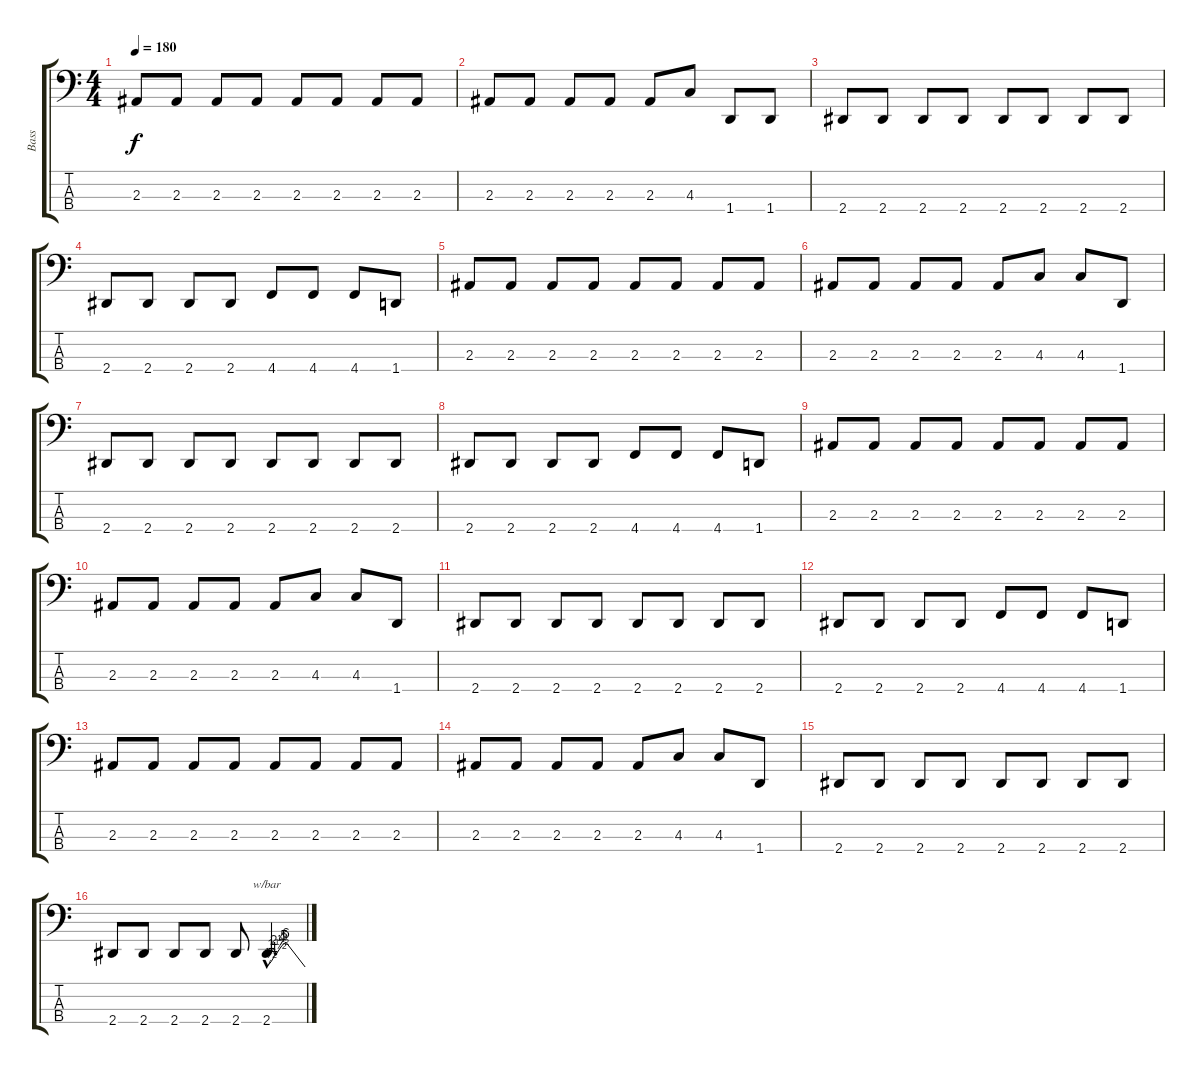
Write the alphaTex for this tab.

\track ("Bass" "Bass") {instrument electricbassfinger}
\staff {score tabs}
\tuning (Gb2 Db2 Ab1 Db1) {hide}
\ts (4 4)
\tempo 180
\clef f4
\ks c
2.3.8{dy f} 2.3.8 2.3.8 2.3.8 2.3.8 2.3.8 2.3.8 2.3.8 |
2.3.8 2.3.8 2.3.8 2.3.8 2.3.8 4.3.8 1.4.8 1.4.8 |
2.4.8 2.4.8 2.4.8 2.4.8 2.4.8 2.4.8 2.4.8 2.4.8 |
2.4.8 2.4.8 2.4.8 2.4.8 4.4.8 4.4.8 4.4.8 1.4.8 |
2.3.8 2.3.8 2.3.8 2.3.8 2.3.8 2.3.8 2.3.8 2.3.8 |
2.3.8 2.3.8 2.3.8 2.3.8 2.3.8 4.3.8 4.3.8 1.4.8 |
2.4.8 2.4.8 2.4.8 2.4.8 2.4.8 2.4.8 2.4.8 2.4.8 |
2.4.8 2.4.8 2.4.8 2.4.8 4.4.8 4.4.8 4.4.8 1.4.8 |
2.3.8 2.3.8 2.3.8 2.3.8 2.3.8 2.3.8 2.3.8 2.3.8 |
2.3.8 2.3.8 2.3.8 2.3.8 2.3.8 4.3.8 4.3.8 1.4.8 |
2.4.8 2.4.8 2.4.8 2.4.8 2.4.8 2.4.8 2.4.8 2.4.8 |
2.4.8 2.4.8 2.4.8 2.4.8 4.4.8 4.4.8 4.4.8 1.4.8 |
2.3.8 2.3.8 2.3.8 2.3.8 2.3.8 2.3.8 2.3.8 2.3.8 |
2.3.8 2.3.8 2.3.8 2.3.8 2.3.8 4.3.8 4.3.8 1.4.8 |
2.4.8 2.4.8 2.4.8 2.4.8 2.4.8 2.4.8 2.4.8 2.4.8 |
2.4.8 2.4.8 2.4.8 2.4.8 2.4.8 2.4{hac}.4{d tbe (custom default 0 0 7 2 12 4 16 6 20 10 24 16 27 20 30 24 60 0)}
